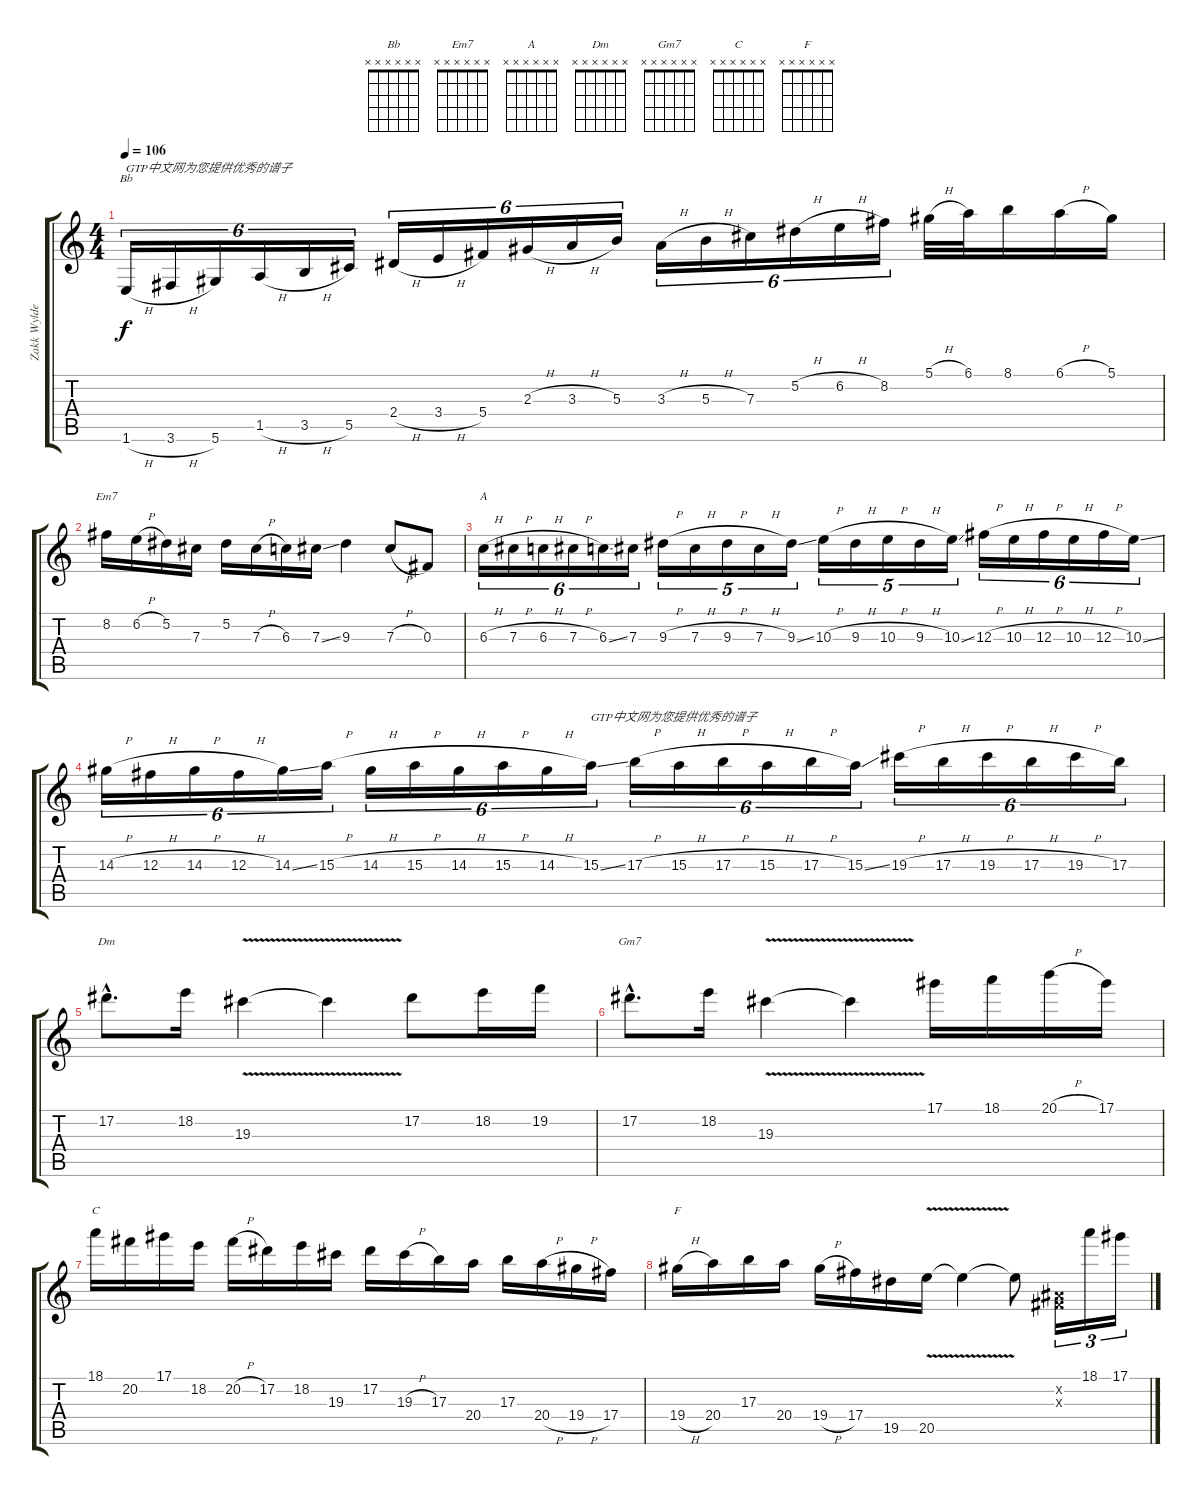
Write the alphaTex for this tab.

\track ("Zakk Wylde" "Zakk Wylde") {instrument distortionguitar}
\staff {score tabs}
\tuning (Eb4 Bb3 Gb3 Db3 Ab2 Eb2) {hide}
\chord ("Bb" x x x x x x)
\chord ("Em7" x x x x x x)
\chord ("A" x x x x x x)
\chord ("Dm" x x x x x x)
\chord ("Gm7" x x x x x x)
\chord ("C" x x x x x x)
\chord ("F" x x x x x x)
\ts (4 4)
\tempo 106
\clef g2
\ks c
1.6{h}.16{tu (6 4) ch "Bb" txt "GTP中文网为您提供优秀的谱子" dy f} 3.6{h}.16{tu (6 4)} 5.6.16{tu (6 4)} 1.5{h}.16{tu (6 4)} 3.5{h}.16{tu (6 4)} 5.5.16{tu (6 4)} 2.4{h}.16{tu (6 4)} 3.4{h}.16{tu (6 4)} 5.4.16{tu (6 4)} 2.3{h}.16{tu (6 4)} 3.3{h}.16{tu (6 4)} 5.3.16{tu (6 4)} 3.3{h}.16{tu (6 4)} 5.3{h}.16{tu (6 4)} 7.3.16{tu (6 4)} 5.2{h}.16{tu (6 4)} 6.2{h}.16{tu (6 4)} 8.2.16{tu (6 4)} 5.1{h}.32 6.1.32 8.1.16 6.1{h}.16 5.1.16 |
8.2.16{ch "Em7"} 6.2{h}.16 5.2.16 7.3.16 5.2.16 7.3{h}.16 6.3.16 7.3{ss}.16 9.3.4 7.3{h}.8 0.3.8 |
6.3{h}.16{tu (6 4) ch "A"} 7.3{h}.16{tu (6 4)} 6.3{h}.16{tu (6 4)} 7.3{h}.16{tu (6 4)} 6.3{ss}.16{tu (6 4)} 7.3.16{tu (6 4)} 9.3{h}.16{tu (5 4)} 7.3{h}.16{tu (5 4)} 9.3{h}.16{tu (5 4)} 7.3{h}.16{tu (5 4)} 9.3{ss}.16{tu (5 4)} 10.3{h}.16{tu (5 4)} 9.3{h}.16{tu (5 4)} 10.3{h}.16{tu (5 4)} 9.3{h}.16{tu (5 4)} 10.3{ss}.16{tu (5 4)} 12.3{h}.16{tu (6 4)} 10.3{h}.16{tu (6 4)} 12.3{h}.16{tu (6 4)} 10.3{h}.16{tu (6 4)} 12.3{h}.16{tu (6 4)} 10.3{ss}.16{tu (6 4)} |
14.3{h}.16{tu (6 4)} 12.3{h}.16{tu (6 4)} 14.3{h}.16{tu (6 4)} 12.3{h}.16{tu (6 4)} 14.3{ss}.16{tu (6 4)} 15.3{h}.16{tu (6 4)} 14.3{h}.16{tu (6 4)} 15.3{h}.16{tu (6 4)} 14.3{h}.16{tu (6 4)} 15.3{h}.16{tu (6 4)} 14.3{h}.16{tu (6 4)} 15.3{ss}.16{tu (6 4) txt "GTP中文网为您提供优秀的谱子"} 17.3{h}.16{tu (6 4)} 15.3{h}.16{tu (6 4)} 17.3{h}.16{tu (6 4)} 15.3{h}.16{tu (6 4)} 17.3{h}.16{tu (6 4)} 15.3{ss}.16{tu (6 4)} 19.3{h}.16{tu (6 4)} 17.3{h}.16{tu (6 4)} 19.3{h}.16{tu (6 4)} 17.3{h}.16{tu (6 4)} 19.3{h}.16{tu (6 4)} 17.3.16{tu (6 4)} |
17.2{hac}.8{d ch "Dm"} 18.2.16 19.3{v}.4 19.3{t}.4 17.2.8 18.2.16 19.2.16 |
17.2{hac}.8{d ch "Gm7"} 18.2.16 19.3{v}.4 19.3{t}.4 17.1.16 18.1.16 20.1{h}.16 17.1.16 |
18.1.16{ch "C"} 20.2.16 17.1.16 18.2.16 20.2{h}.16 17.2.16 18.2.16 19.3.16 17.2.16 19.3{h}.16 17.3.16 20.4.16 17.3.16 20.4{h}.16 19.4{h}.16 17.4.16 |
19.4{h}.16{ch "F"} 20.4.16 17.3.16 20.4.16 19.4{h}.16 17.4.16 19.5.16 20.5{v}.16 20.5{t}.4 20.5{t}.8 (0.2{x} 0.3{x}).16{tu (3 2)} 18.1.16{tu (3 2)} 17.1.16{tu (3 2)}
